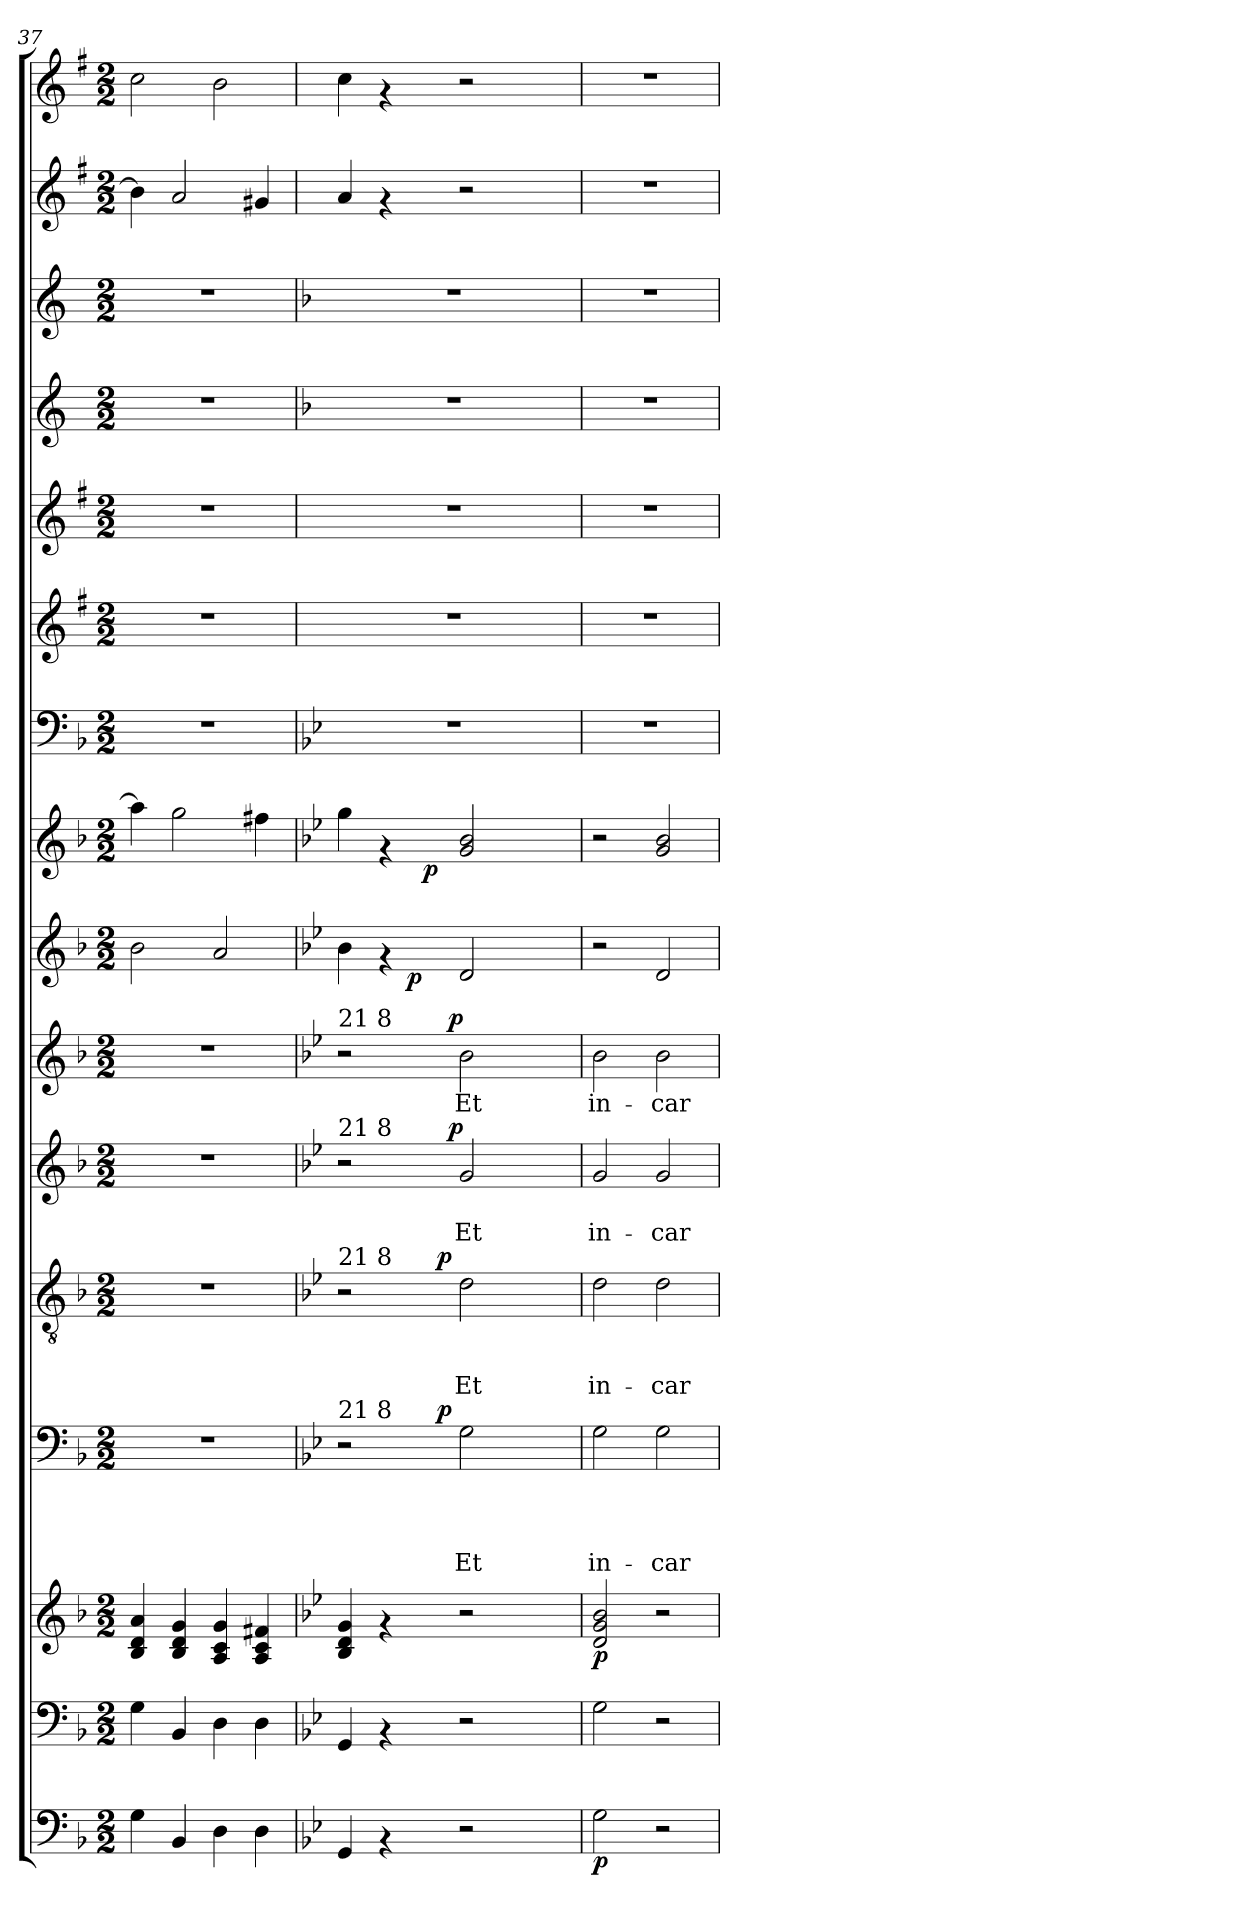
**kern	**dynam	**kern	**kern	**dynam	**kern	**text	**text	**text	**text	**dynam	**kern	**text	**text	**text	**dynam	**kern	**text	**text	**dynam	**kern	**text	**dynam	**kern	**dynam	**kern	**dynam	**kern	**kern	**kern	**kern	**kern	**kern	**kern
*part15	*part15	*part14	*part14	*part14	*part13	*part13	*part13	*part13	*part13	*part13	*part12	*part12	*part12	*part12	*part12	*part11	*part11	*part11	*part11	*part10	*part10	*part10	*part9	*part9	*part8	*part8	*part7	*part6	*part5	*part4	*part3	*part2	*part1
*staff16	*staff16	*staff15	*staff14	*staff14/15	*staff13	*staff13	*staff13	*staff13	*staff13	*staff13	*staff12	*staff12	*staff12	*staff12	*staff12	*staff11	*staff11	*staff11	*staff11	*staff10	*staff10	*staff10	*staff9	*staff9	*staff8	*staff8	*staff7	*staff6	*staff5	*staff4	*staff3	*staff2	*staff1
*clefF4	*	*clefF4	*clefG2	*	*clefF4	*	*	*	*	*	*clefGv2	*	*	*	*	*clefG2	*	*	*	*clefG2	*	*	*clefG2	*	*clefG2	*	*clefF4	*clefG2	*clefG2	*clefG2	*clefG2	*clefG2	*clefG2
*	*	*	*	*	*	*	*	*	*	*	*	*	*	*	*	*	*	*	*	*	*	*	*	*	*	*	*	*ITrd1c2	*ITrd1c2	*ITrd-3c-5	*ITrd-3c-5	*ITrd1c2	*ITrd1c2
*k[b-]	*	*k[b-]	*k[b-]	*	*k[b-]	*	*	*	*	*	*k[b-]	*	*	*	*	*k[b-]	*	*	*	*k[b-]	*	*	*k[b-]	*	*k[b-]	*	*k[b-]	*k[b-]	*k[b-]	*k[b-]	*k[b-]	*k[b-]	*k[b-]
*F:	*	*F:	*F:	*	*F:	*	*	*	*	*	*F:	*	*	*	*	*F:	*	*	*	*F:	*	*	*F:	*	*F:	*	*F:	*F:	*F:	*F:	*F:	*F:	*F:
*M2/2	*	*M2/2	*M2/2	*	*M2/2	*	*	*	*	*	*M2/2	*	*	*	*	*M2/2	*	*	*	*M2/2	*	*	*M2/2	*	*M2/2	*	*M2/2	*M2/2	*M2/2	*M2/2	*M2/2	*M2/2	*M2/2
=37	=37	=37	=37	=37	=37	=37	=37	=37	=37	=37	=37	=37	=37	=37	=37	=37	=37	=37	=37	=37	=37	=37	=37	=37	=37	=37	=37	=37	=37	=37	=37	=37	=37
4G\	.	4G\	4B-/ 4d/ 4a/	.	1r	.	.	.	.	.	1r	.	.	.	.	1r	.	.	.	1r	.	.	2b-\	.	4aa\]	.	1r	1r	1r	1r	1r	4a\]	2b-\
4BB-/	.	4BB-/	4B-/ 4d/ 4g/	.	.	.	.	.	.	.	.	.	.	.	.	.	.	.	.	.	.	.	.	.	2gg\	.	.	.	.	.	.	2g/	.
4D\	.	4D\	4A/ 4c/ 4g/	.	.	.	.	.	.	.	.	.	.	.	.	.	.	.	.	.	.	.	2a/	.	.	.	.	.	.	.	.	.	2a\
4D\	.	4D\	4A/ 4c/ 4f#X/	.	.	.	.	.	.	.	.	.	.	.	.	.	.	.	.	.	.	.	.	.	4ff#X\	.	.	.	.	.	.	4f#X/	.
!!LO:PB:g=z
=38	=38	=38	=38	=38	=38	=38	=38	=38	=38	=38	=38	=38	=38	=38	=38	=38	=38	=38	=38	=38	=38	=38	=38	=38	=38	=38	=38	=38	=38	=38	=38	=38	=38
*k[b-e-]	*	*k[b-e-]	*k[b-e-]	*	*k[b-e-]	*	*	*	*	*	*k[b-e-]	*	*	*	*	*k[b-e-]	*	*	*	*k[b-e-]	*	*	*k[b-e-]	*	*k[b-e-]	*	*k[b-e-]	*k[b-e-]	*k[b-e-]	*k[b-e-]	*k[b-e-]	*k[b-e-]	*k[b-e-]
*B-:	*	*B-:	*B-:	*	*B-:	*	*	*	*	*	*B-:	*	*	*	*	*B-:	*	*	*	*B-:	*	*	*B-:	*	*B-:	*	*B-:	*B-:	*B-:	*B-:	*B-:	*B-:	*B-:
*	*	*	*	*	*^	*	*	*	*	*	*^	*	*	*	*	*^	*	*	*	*^	*	*	*^	*	*^	*	*	*	*	*	*	*	*
!	!	!	!	!	!	!	!	!	!	!	!	!	!	!	!	!	!	!	!	!	!	!	!LO:TX:a:t=21 8	!	!	!	!	!	!	!	!	!	!	!	!	!	!	!	!
!	!	!	!	!	!	!	!	!	!	!	!	!	!	!	!	!	!	!LO:TX:a:t=21 8	!	!	!	!	!	!	!	!	!	!	!	!	!	!	!	!	!	!	!	!	!
!	!	!	!	!	!	!	!	!	!	!	!	!LO:TX:a:t=21 8	!	!	!	!	!	!	!	!	!	!	!	!	!	!	!	!	!	!	!	!	!	!	!	!	!	!	!
!	!	!	!	!	!LO:TX:a:t=21 8	!	!	!	!	!	!	!	!	!	!	!	!	!	!	!	!	!	!	!	!	!	!	!	!	!	!	!	!	!	!	!	!	!	!
4GG/	.	4GG/	4B-/ 4d/ 4g/	.	2r	4..ryy	.	.	.	.	.	2r	4..ryy	.	.	.	.	2r	4...ryy	.	.	.	2r	4...ryy	.	.	4b-\	4ryy	.	4gg\	3ryy	.	1r	1r	1r	1r	1r	4g/	4b-\
4rAA	.	4rAA	4rf	.	.	.	.	.	.	.	.	.	.	.	.	.	.	.	.	.	.	.	.	.	.	.	4rf	16.ryy	.	4rf	.	.	.	.	.	.	.	4rf	4rf
.	.	.	.	.	.	.	.	.	.	.	.	.	.	.	.	.	.	.	.	.	.	.	.	.	.	.	.	.	.	.	24.ryy	.	.	.	.	.	.	.	.
!	!	!	!	!	!	!	!	!	!	!	!	!	!	!	!	!	!	!	!	!	!	!	!	!	!	!	!	!	!LO:DY:b	!	!	!	!	!	!	!	!	!	!
.	.	.	.	.	.	.	.	.	.	.	.	.	.	.	.	.	.	.	.	.	.	.	.	.	.	.	.	2ryy	p	.	.	.	.	.	.	.	.	.	.
!	!	!	!	!	!	!	!	!	!	!	!	!	!	!	!	!	!	!	!	!	!	!	!	!	!	!	!	!	!	!	!	!LO:DY:b	!	!	!	!	!	!	!
.	.	.	.	.	.	.	.	.	.	.	.	.	.	.	.	.	.	.	.	.	.	.	.	.	.	.	.	.	.	.	3ryy	p	.	.	.	.	.	.	.
!	!	!	!	!	!	!	!	!	!	!	!LO:DY:a	!	!	!	!	!	!LO:DY:a	!	!	!	!	!	!	!	!	!	!	!	!	!	!	!	!	!	!	!	!	!	!
.	.	.	.	.	.	2ryy	.	.	.	.	p	.	2ryy	.	.	.	p	.	.	.	.	.	.	.	.	.	.	.	.	.	.	.	.	.	.	.	.	.	.
!	!	!	!	!	!	!	!	!	!	!	!	!	!	!	!	!	!	!	!	!	!	!LO:DY:a	!	!	!	!LO:DY:a	!	!	!	!	!	!	!	!	!	!	!	!	!
.	.	.	.	.	.	.	.	.	.	.	.	.	.	.	.	.	.	.	2ryy	.	.	p	.	2ryy	.	p	.	.	.	.	.	.	.	.	.	.	.	.	.
!	!	!	!	!	!	!	!	!	!	!LO:LY:b	!	!	!	!	!	!LO:LY:b	!	!	!	!	!LO:LY:b	!	!	!	!LO:LY:b	!	!	!	!	!	!	!	!	!	!	!	!	!	!
2r	.	2r	2r	.	2G\	.	.	.	.	Et	.	2d\	.	.	.	Et	.	2g/	.	.	Et	.	2b-\	.	Et	.	2d/	.	.	2g/ 2b-/	.	.	.	.	.	.	.	2r	2r
.	.	.	.	.	.	.	.	.	.	.	.	.	.	.	.	.	.	.	.	.	.	.	.	.	.	.	.	.	.	.	6ryy	.	.	.	.	.	.	.	.
.	.	.	.	.	.	.	.	.	.	.	.	.	.	.	.	.	.	.	.	.	.	.	.	.	.	.	.	8ryy	.	.	.	.	.	.	.	.	.	.	.
.	.	.	.	.	.	.	.	.	.	.	.	.	.	.	.	.	.	.	.	.	.	.	.	.	.	.	.	.	.	.	12ryy	.	.	.	.	.	.	.	.
.	.	.	.	.	.	16ryy	.	.	.	.	.	.	16ryy	.	.	.	.	.	.	.	.	.	.	.	.	.	.	.	.	.	.	.	.	.	.	.	.	.	.
.	.	.	.	.	.	.	.	.	.	.	.	.	.	.	.	.	.	.	32ryy	.	.	.	.	32ryy	.	.	.	32ryy	.	.	.	.	.	.	.	.	.	.	.
.	.	.	.	.	.	.	.	.	.	.	.	.	.	.	.	.	.	.	.	.	.	.	.	.	.	.	.	.	.	.	48ryy	.	.	.	.	.	.	.	.
=39	=39	=39	=39	=39	=39	=39	=39	=39	=39	=39	=39	=39	=39	=39	=39	=39	=39	=39	=39	=39	=39	=39	=39	=39	=39	=39	=39	=39	=39	=39	=39	=39	=39	=39	=39	=39	=39	=39	=39
!	!LO:DY:b	!	!	!LO:DY:b	!	!	!	!	!	!LO:LY:b	!	!	!	!	!	!LO:LY:b	!	!	!	!	!LO:LY:b	!	!	!	!LO:LY:b	!	!	!	!	!	!	!	!	!	!	!	!	!	!
*	*	*	*	*	*v	*v	*	*	*	*	*	*	*	*	*	*	*	*v	*v	*	*	*	*v	*v	*	*	*v	*v	*	*v	*v	*	*	*	*	*	*	*	*
*	*	*	*	*	*	*	*	*	*	*	*v	*v	*	*	*	*	*	*	*	*	*	*	*	*	*	*	*	*	*	*	*	*	*	*
2G\	p	2G\	2d/ 2g/ 2b-/	p	2G\	.	.	.	in-	.	2d\	.	.	in-	.	2g/	.	in-	.	2b-\	in-	.	2r	.	2r	.	1r	1r	1r	1r	1r	1r	1r
!	!	!	!	!	!	!	!	!	!LO:LY:b	!	!	!	!	!LO:LY:b	!	!	!	!LO:LY:b	!	!	!LO:LY:b	!	!	!	!	!	!	!	!	!	!	!	!
2r	.	2r	2r	.	2G\	.	.	.	-car-	.	2d\	.	.	-car-	.	2g/	.	-car-	.	2b-\	-car-	.	2d/	.	2g/ 2b-/	.	.	.	.	.	.	.	.
=	=	=	=	=	=	=	=	=	=	=	=	=	=	=	=	=	=	=	=	=	=	=	=	=	=	=	=	=	=	=	=	=	=
*-	*-	*-	*-	*-	*-	*-	*-	*-	*-	*-	*-	*-	*-	*-	*-	*-	*-	*-	*-	*-	*-	*-	*-	*-	*-	*-	*-	*-	*-	*-	*-	*-	*-
